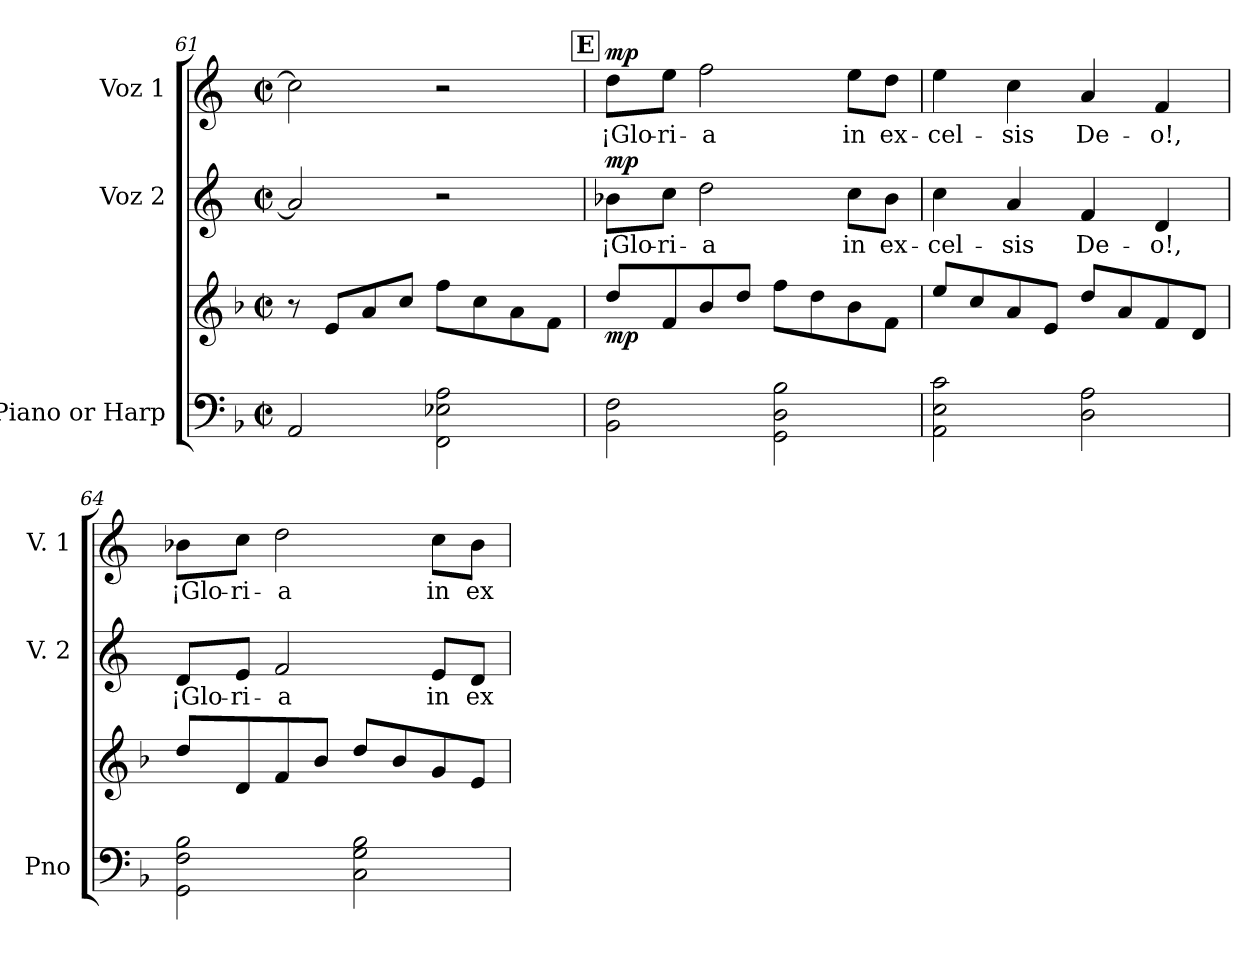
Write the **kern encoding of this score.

**kern	**kern	**dynam	**kern	**text	**dynam	**kern	**text	**dynam
*part3	*part3	*part3	*part2	*part2	*part2	*part1	*part1	*part1
*staff4	*staff3	*staff3/4	*staff2	*staff2	*staff2	*staff1	*staff1	*staff1
*I"Piano or Harp	*	*	*I"Voz 2	*	*	*I"Voz 1	*	*
*I'Pno	*	*	*I'V. 2	*	*	*I'V. 1	*	*
!!LO:LB:g=z
*clefF4	*clefG2	*	*clefG2	*	*	*clefG2	*	*
*k[b-]	*k[b-]	*	*k[]	*	*	*k[]	*	*
*M2/2	*M2/2	*	*M2/2	*	*	*M2/2	*	*
*met(c|)	*met(c|)	*	*met(c|)	*	*	*met(c|)	*	*
=61	=61	=61	=61	=61	=61	=61	=61	=61
2AA/	8r	.	2a/]	.	.	2cc\]	.	.
.	8e/L	.	.	.	.	.	.	.
.	8a/	.	.	.	.	.	.	.
.	8cc/J	.	.	.	.	.	.	.
2FF\ 2E-X\ 2A\	8ff\L	.	2r	.	.	2r	.	.
.	8cc\	.	.	.	.	.	.	.
.	8a\	.	.	.	.	.	.	.
.	8f\J	.	.	.	.	.	.	.
!!LO:REH:place=s1:a:B:fs=19.1405:t=E
=62	=62	=62	=62	=62	=62	=62	=62	=62
!	!	!LO:DY:b	!	!	!LO:DY:a	!	!	!LO:DY:a
2BB-\ 2F\	8dd/L	mp	8b-X\L	¡Glo-	mp	8dd\L	¡Glo-	mp
.	8f/	.	8cc\J	-ri-	.	8ee\J	-ri-	.
.	8b-/	.	2dd\	-a	.	2ff\	-a	.
.	8dd/J	.	.	.	.	.	.	.
2GG\ 2D\ 2B-\	8ff\L	.	.	.	.	.	.	.
.	8dd\	.	.	.	.	.	.	.
.	8b-\	.	8cc\L	in	.	8ee\L	in	.
.	8f\J	.	8b-\J	ex-	.	8dd\J	ex-	.
=63	=63	=63	=63	=63	=63	=63	=63	=63
2AA\ 2E\ 2c\	8ee/L	.	4cc\	-cel-	.	4ee\	-cel-	.
.	8cc/	.	.	.	.	.	.	.
.	8a/	.	4a/	-sis	.	4cc\	-sis	.
.	8e/J	.	.	.	.	.	.	.
2D\ 2A\	8dd/L	.	4f/	De-	.	4a/	De-	.
.	8a/	.	.	.	.	.	.	.
.	8f/	.	4d/	-o!,	.	4f/	-o!,	.
.	8d/J	.	.	.	.	.	.	.
=64	=64	=64	=64	=64	=64	=64	=64	=64
2GG\ 2F\ 2B-\	8dd/L	.	8d/L	¡Glo-	.	8b-X\L	¡Glo-	.
.	8d/	.	8e/J	-ri-	.	8cc\J	-ri-	.
.	8f/	.	2f/	-a	.	2dd\	-a	.
.	8b-/J	.	.	.	.	.	.	.
2C\ 2G\ 2B-\	8dd/L	.	.	.	.	.	.	.
.	8b-/	.	.	.	.	.	.	.
.	8g/	.	8e/L	in	.	8cc\L	in	.
.	8e/J	.	8d/J	ex-	.	8b-\J	ex-	.
=	=	=	=	=	=	=	=	=
*-	*-	*-	*-	*-	*-	*-	*-	*-
